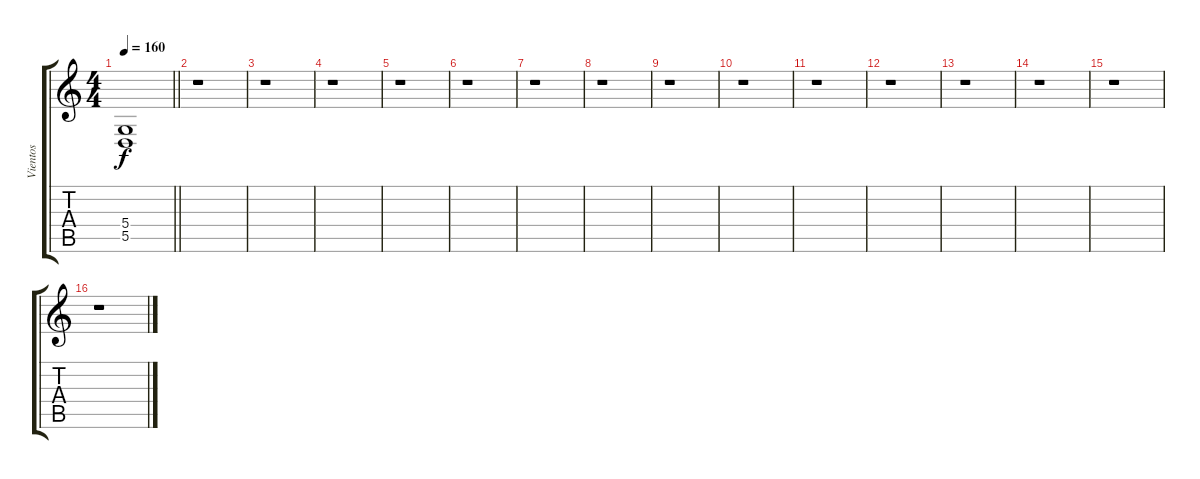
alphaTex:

\track ("Vientos" "Vientos") {instrument tuba}
\staff {score tabs}
\tuning (E4 B3 G3 D3 A2 E2) {hide}
\ts (4 4)
\tempo 160
\clef g2
\barLineRight lightlight
\ks c
(5.4{t} 5.5{t}).1{dy f volume 0} |
r.1 |
r.1 |
r.1 |
r.1 |
r.1 |
r.1 |
r.1 |
r.1 |
r.1 |
r.1 |
r.1 |
r.1 |
r.1 |
r.1 |
r.1
